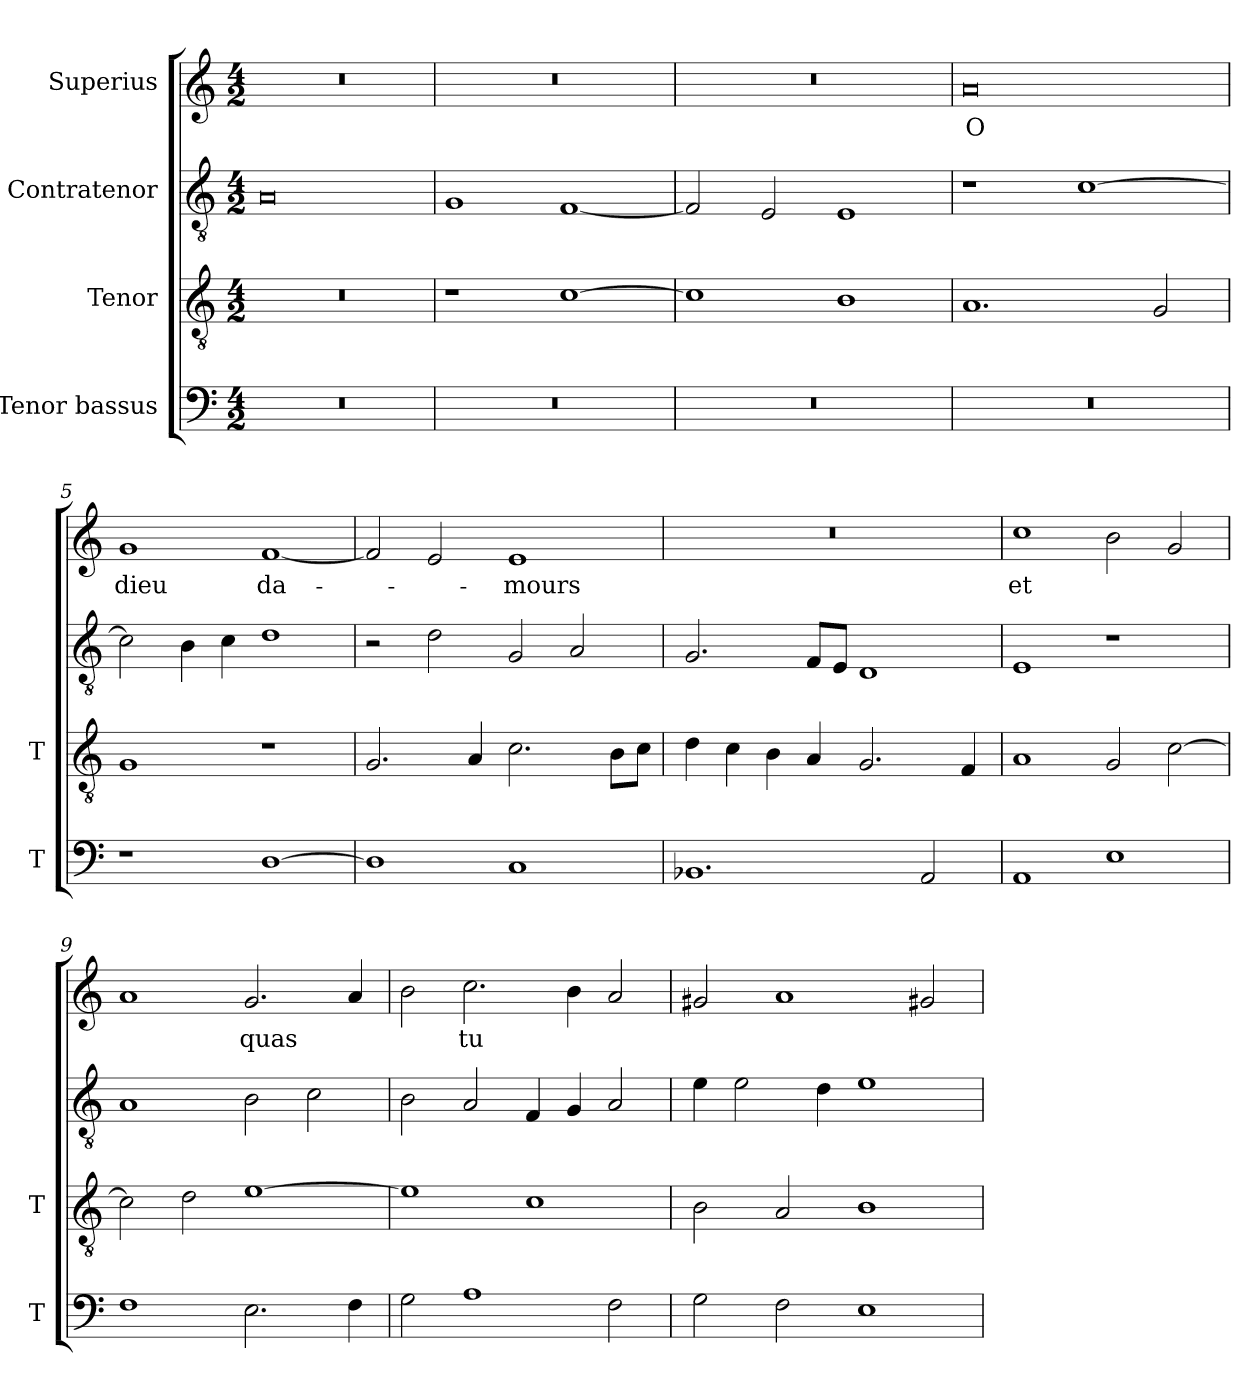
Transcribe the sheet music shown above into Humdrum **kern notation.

**kern	**kern	**kern	**kern	**text
*part4	*part3	*part2	*part1	*part1
*staff4	*staff3	*staff2	*staff1	*staff1
*I"Tenor bassus	*I"Tenor	*I"Contratenor	*I"Superius	*
*I'T	*I'T	*	*	*
*clefF4	*clefGv2	*clefGv2	*clefG2	*
*M4/2	*M4/2	*M4/2	*M4/2	*
=1	=1	=1	=1	=1
0r	0r	0A	0r	.
=2	=2	=2	=2	=2
0r	1r	1G	0r	.
.	[1c	[1F	.	.
=3	=3	=3	=3	=3
0r	1c]	2F]	0r	.
.	.	2E	.	.
.	1B	1E	.	.
=4	=4	=4	=4	=4
0r	1.A	1r	0a	-O
.	.	[1c	.	.
.	2G	.	.	.
=5	=5	=5	=5	=5
1r	1G	2c]	1g	-dieu
.	.	4B	.	.
.	.	4c	.	.
[1D	1r	1d	[1f	da-
=6	=6	=6	=6	=6
1D]	2.G	2r	2f]	.
.	.	2d	2e	.
.	4A	.	.	.
1C	2.c	2G	1e	-mours
.	.	2A	.	.
.	8B\L	.	.	.
.	8c\J	.	.	.
=7	=7	=7	=7	=7
1.BB-X	4d	2.G	0r	.
.	4c	.	.	.
.	4B	.	.	.
.	4A	8F/L	.	.
.	.	8E/J	.	.
.	2.G	1D	.	.
2AA	.	.	.	.
.	4F	.	.	.
=8	=8	=8	=8	=8
1AA	1A	1E	1cc	-et
1E	2G	1r	2b	.
.	[2c	.	2g	.
=9	=9	=9	=9	=9
1F	2c]	1A	1a	.
.	2d	.	.	.
2.E	[1e	2B	2.g	-quas
.	.	2c	.	.
4F	.	.	4a	.
=10	=10	=10	=10	=10
2G	1e]	2B	2b	.
1A	.	2A	2.cc	-tu
.	1c	4F	.	.
.	.	4G	4b	.
2F	.	2A	2a	.
=11	=11	=11	=11	=11
2G	2B	4e	2g#X	.
.	.	2e	.	.
2F	2A	.	1a	.
.	.	4d	.	.
1E	1B	1e	.	.
.	.	.	2g#X	.
=	=	=	=	=
*-	*-	*-	*-	*-
